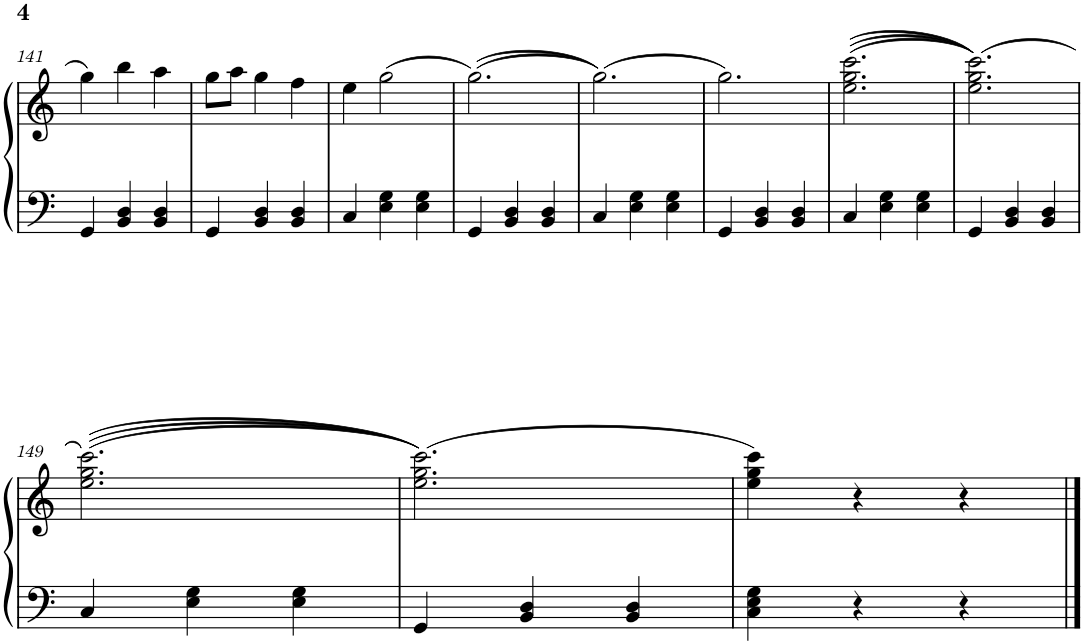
**kern	**kern
*part1	*part1
*staff2	*staff1
*I"Piano	*
*I'Pno.	*
!!LO:PB:g=z
*clefF4	*clefG2
*k[]	*k[]
*M3/4	*M3/4
=141	=141
4GG/	4gg\
4BB/ 4D/	4bb\
4BB/ 4D/	4aa\
=142	=142
4GG/	8gg\L
.	8aa\J
4BB/ 4D/	4gg\
4BB/ 4D/	4ff\
=143	=143
4C/	4ee\
4E\ 4G\	(2gg\
4E\ 4G\	.
=144	=144
4GG/	((2.gg\)
4BB/ 4D/	.
4BB/ 4D/	.
=145	=145
4C/	(2.gg\))
4E\ 4G\	.
4E\ 4G\	.
=146	=146
4GG/	2.gg\)
4BB/ 4D/	.
4BB/ 4D/	.
=147	=147
4C/	(((2.ee\ 2.gg\ 2.ccc\
4E\ 4G\	.
4E\ 4G\	.
=148	=148
4GG/	(2.ee\ 2.gg\ 2.ccc\)))
4BB/ 4D/	.
4BB/ 4D/	.
!!LO:LB:g=z
=149	=149
4C/	(((2.ee\ 2.gg\ 2.ccc\)
4E\ 4G\	.
4E\ 4G\	.
=150	=150
4GG/	(2.ee\ 2.gg\ 2.ccc\)))
4BB/ 4D/	.
4BB/ 4D/	.
=151	=151
4C\ 4E\ 4G\	4ee\ 4gg\ 4ccc\)
4r	4r
4r	4r
==	==
*-	*-
